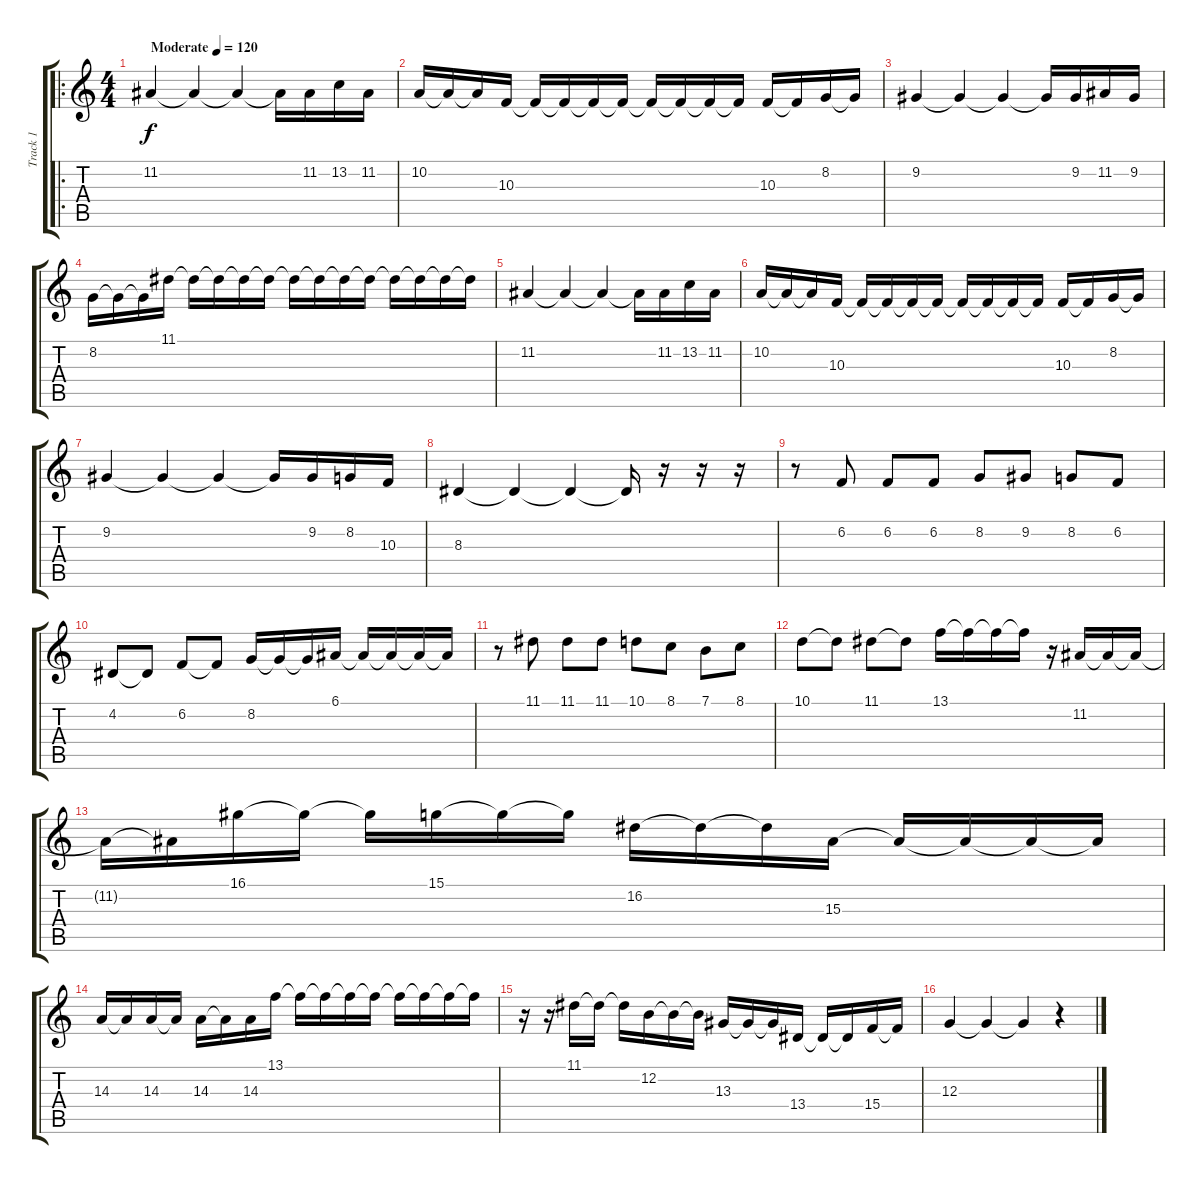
\track ("Track 1" "Track 1") {instrument lead5charang}
\staff {score tabs}
\tuning (E4 B3 G3 D3 A2 E2) {hide}
\ro
\ts (4 4)
\tempo (120 "Moderate")
\clef g2
\ks c
11.2.4{dy f instrument lead5charang} 11.2{t}.4 11.2{t}.4 11.2{t}.16 11.2.16 13.2.16 11.2.16 |
10.2.16 10.2{t}.16 10.2{t}.16 10.3.16 10.3{t}.16 10.3{t}.16 10.3{t}.16 10.3{t}.16 10.3{t}.16 10.3{t}.16 10.3{t}.16 10.3{t}.16 10.3.16 10.3{t}.16 8.2.16 8.2{t}.16 |
9.2.4 9.2{t}.4 9.2{t}.4 9.2{t}.16 9.2.16 11.2.16 9.2.16 |
8.2.16 8.2{t}.16 8.2{t}.16 11.1.16 11.1{t}.16 11.1{t}.16 11.1{t}.16 11.1{t}.16 11.1{t}.16 11.1{t}.16 11.1{t}.16 11.1{t}.16 11.1{t}.16 11.1{t}.16 11.1{t}.16 11.1{t}.16 |
11.2.4 11.2{t}.4 11.2{t}.4 11.2{t}.16 11.2.16 13.2.16 11.2.16 |
10.2.16 10.2{t}.16 10.2{t}.16 10.3.16 10.3{t}.16 10.3{t}.16 10.3{t}.16 10.3{t}.16 10.3{t}.16 10.3{t}.16 10.3{t}.16 10.3{t}.16 10.3.16 10.3{t}.16 8.2.16 8.2{t}.16 |
9.2.4 9.2{t}.4 9.2{t}.4 9.2{t}.16 9.2.16 8.2.16 10.3.16 |
8.3.4 8.3{t}.4 8.3{t}.4 8.3{t}.16 r.16 r.16 r.16 |
r.8 6.2.8 6.2.8 6.2.8 8.2.8 9.2.8 8.2.8 6.2.8 |
4.2.8 4.2{t}.8 6.2.8 6.2{t}.8 8.2.16 8.2{t}.16 8.2{t}.16 6.1.16 6.1{t}.16 6.1{t}.16 6.1{t}.16 6.1{t}.16 |
r.8 11.1.8 11.1.8 11.1.8 10.1.8 8.1.8 7.1.8 8.1.8 |
10.1.8 10.1{t}.8 11.1.8 11.1{t}.8 13.1.16 13.1{t}.16 13.1{t}.16 13.1{t}.16 r.16 11.2.16 11.2{t}.16 11.2{t}.16 |
11.2{t}.16 11.2{t}.16 16.1.16 16.1{t}.16 16.1{t}.16 15.1.16 15.1{t}.16 15.1{t}.16 16.2.16 16.2{t}.16 16.2{t}.16 15.3.16 15.3{t}.16 15.3{t}.16 15.3{t}.16 15.3{t}.16 |
14.3.16 14.3{t}.16 14.3.16 14.3{t}.16 14.3.16 14.3{t}.16 14.3.16 13.1.16 13.1{t}.16 13.1{t}.16 13.1{t}.16 13.1{t}.16 13.1{t}.16 13.1{t}.16 13.1{t}.16 13.1{t}.16 |
r.16 r.16 11.1.16 11.1{t}.16 11.1{t}.16 12.2.16 12.2{t}.16 12.2{t}.16 13.3.16 13.3{t}.16 13.3{t}.16 13.4.16 13.4{t}.16 13.4{t}.16 15.4.16 15.4{t}.16 |
12.3.4 12.3{t}.4 12.3{t}.4 r.4
